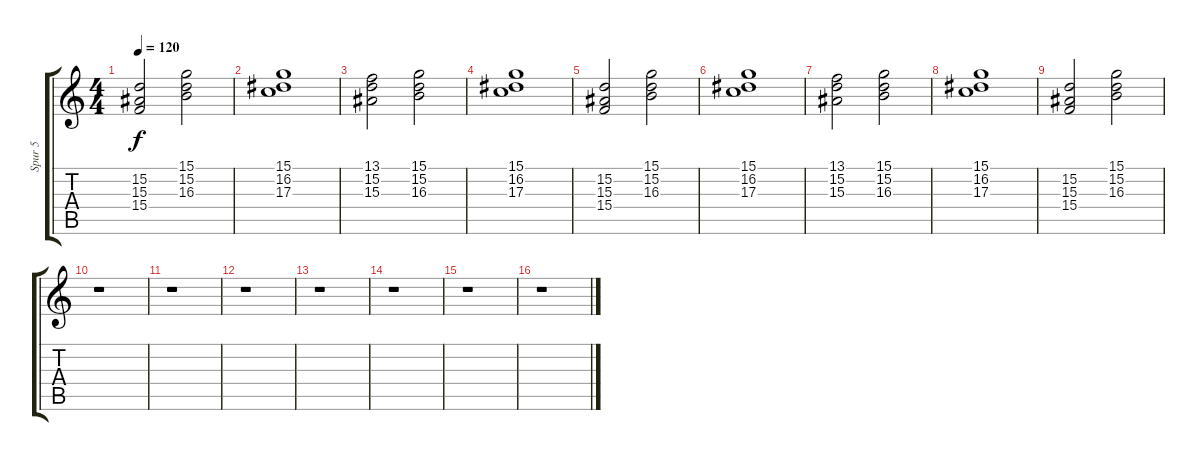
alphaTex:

\track ("Spur 5" "Spur 5") {instrument percussiveorgan}
\staff {score tabs}
\tuning (E4 B3 G3 D3 A2 E2) {hide}
\ts (4 4)
\tempo 120
\clef g2
\ks c
(15.2 15.3 15.4).2{dy f} (15.1 15.2 16.3).2 |
(15.1 16.2 17.3).1 |
(13.1 15.2 15.3).2 (15.1 15.2 16.3).2 |
(15.1 16.2 17.3).1 |
(15.2 15.3 15.4).2 (15.1 15.2 16.3).2 |
(15.1 16.2 17.3).1 |
(13.1 15.2 15.3).2 (15.1 15.2 16.3).2 |
(15.1 16.2 17.3).1 |
(15.2 15.3 15.4).2 (15.1 15.2 16.3).2 |
r.1 |
r.1 |
r.1 |
r.1 |
r.1 |
r.1 |
r.1
